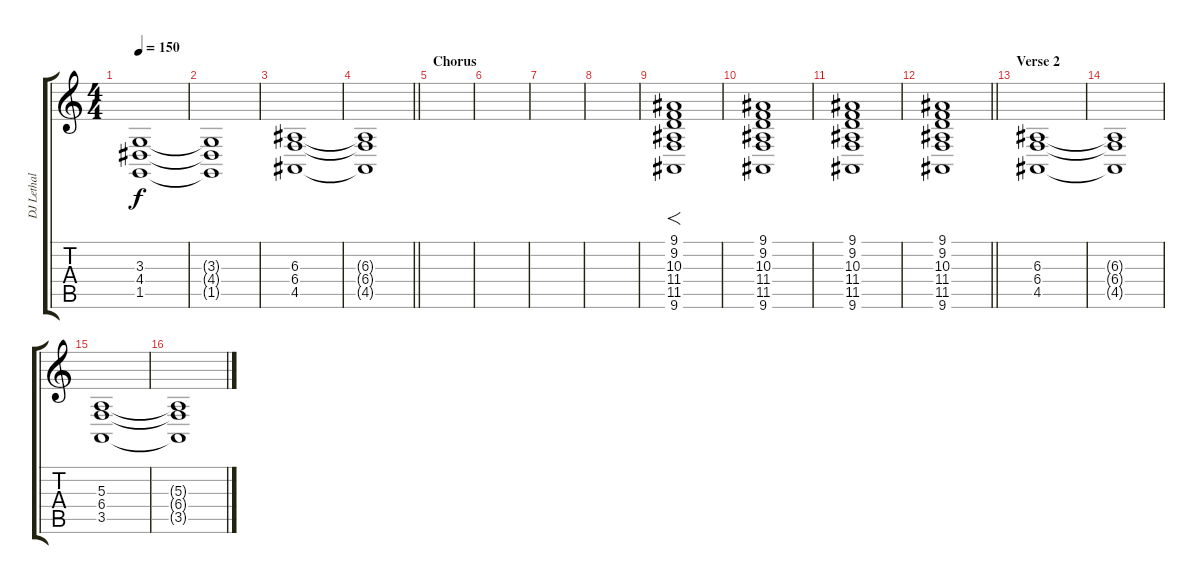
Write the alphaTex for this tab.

\track ("DJ Lethal (Strings)" "DJ Lethal ") {instrument stringensemble1}
\staff {score tabs}
\tuning (Db4 Ab3 E3 B2 Gb2 Db2) {hide}
\ts (4 4)
\tempo 150
\clef g2
\ks c
(3.3 4.4 1.5).1{dy f} |
(3.3{t} 4.4{t} 1.5{t}).1 |
(6.3 6.4 4.5).1{volume 0} |
\barLineRight lightlight
(6.3{t} 6.4{t} 4.5{t}).1 |
\section ("" "Chorus")
|
|
|
|
(9.1 9.2 10.3 11.4 11.5 9.6).1{f volume 13} |
(9.1 9.2 10.3 11.4 11.5 9.6).1 |
(9.1 9.2 10.3 11.4 11.5 9.6).1 |
\barLineRight lightlight
(9.1 9.2 10.3 11.4 11.5 9.6).1 |
\section ("" "Verse 2")
(6.3 6.4 4.5).1 |
(6.3{t} 6.4{t} 4.5{t}).1 |
(5.3 6.4 3.5).1 |
(5.3{t} 6.4{t} 3.5{t}).1
